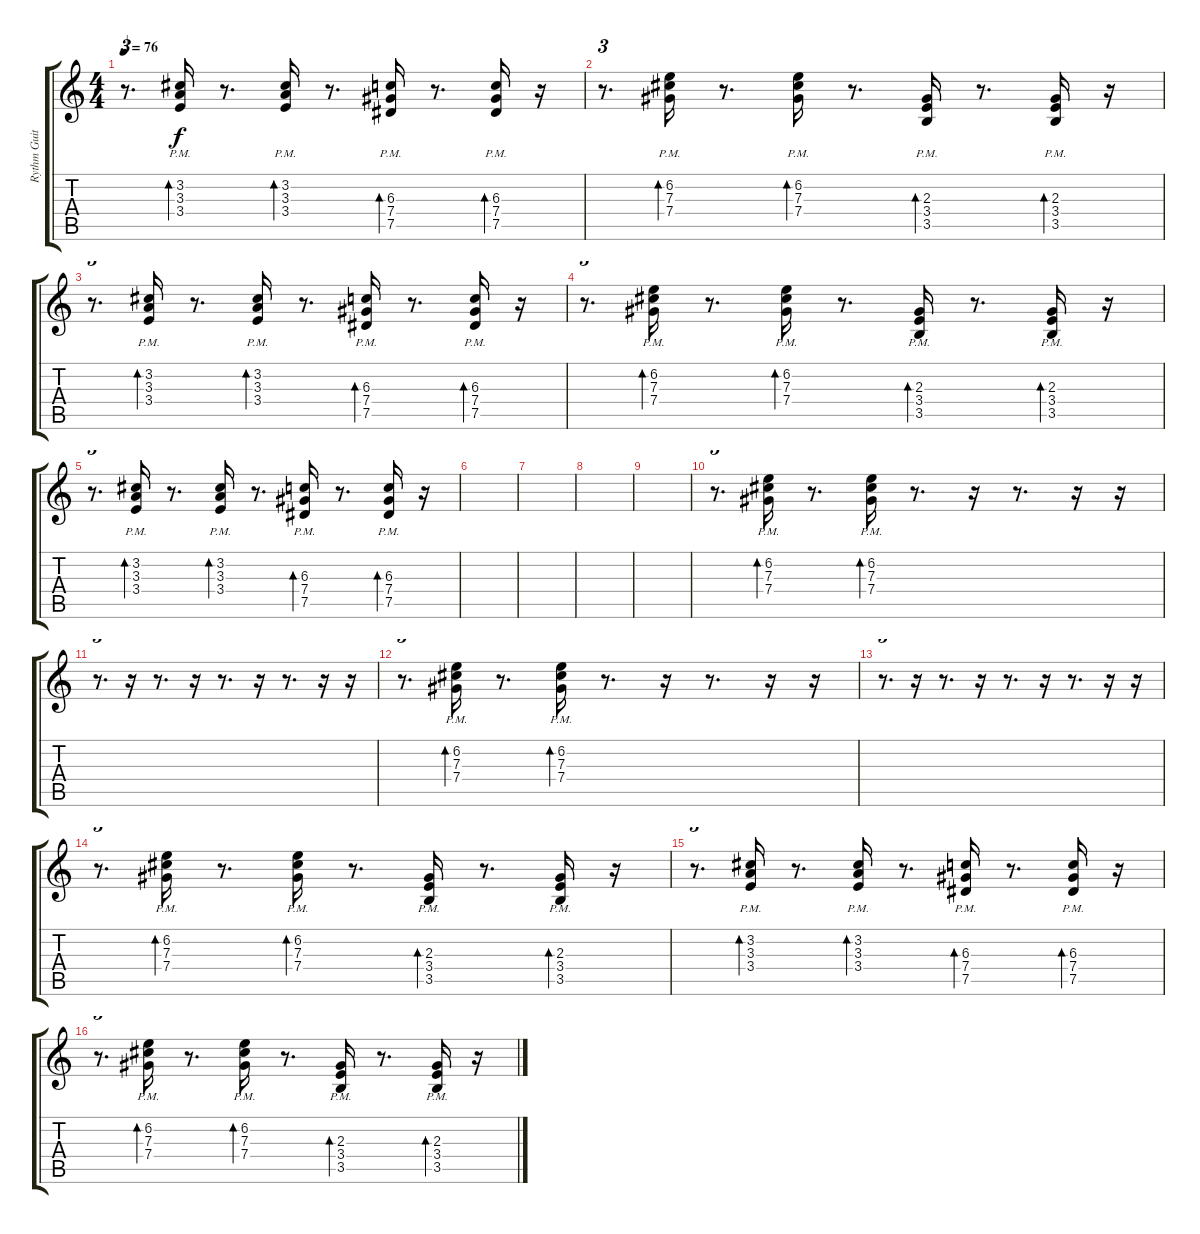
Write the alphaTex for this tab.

\track ("Rythm Guitar" "Rythm Guit") {instrument electricguitarclean}
\staff {score tabs}
\tuning (Eb4 Bb3 Gb3 Db3 Ab2 Eb2) {hide}
\ts (4 4)
\tempo 76
\clef g2
\ks c
r.8{d tu (3 2) dy f} (3.2 3.3{pm} 3.4{pm}).16{bd 60} r.8{d} (3.2 3.3 3.4{pm}).16{bd 60} r.8{d} (6.3 7.4{pm} 7.5{pm}).16{bd 60} r.8{d} (6.3 7.4{pm} 7.5).16{bd 60} r.16 |
r.8{d tu (3 2)} (6.2 7.3{pm} 7.4{pm}).16{bd 60} r.8{d} (6.2 7.3 7.4{pm}).16{bd 60} r.8{d} (2.3 3.4{pm} 3.5).16{bd 60} r.8{d} (2.3{pm} 3.4{pm} 3.5).16{bd 60} r.16 |
r.8{d tu (3 2)} (3.2 3.3{pm} 3.4{pm}).16{bd 60} r.8{d} (3.2 3.3 3.4{pm}).16{bd 60} r.8{d} (6.3 7.4{pm} 7.5{pm}).16{bd 60} r.8{d} (6.3 7.4{pm} 7.5).16{bd 60} r.16 |
r.8{d tu (3 2)} (6.2 7.3{pm} 7.4{pm}).16{bd 60} r.8{d} (6.2 7.3 7.4{pm}).16{bd 60} r.8{d} (2.3 3.4{pm} 3.5).16{bd 60} r.8{d} (2.3{pm} 3.4{pm} 3.5).16{bd 60} r.16 |
r.8{d tu (3 2)} (3.2 3.3{pm} 3.4{pm}).16{bd 60} r.8{d} (3.2 3.3 3.4{pm}).16{bd 60} r.8{d} (6.3 7.4{pm} 7.5{pm}).16{bd 60} r.8{d} (6.3 7.4{pm} 7.5).16{bd 60} r.16 |
|
|
|
|
r.8{d tu (3 2)} (6.2 7.3{pm} 7.4{pm}).16{bd 60} r.8{d} (6.2 7.3 7.4{pm}).16{bd 60} r.8{d} r.16 r.8{d} r.16 r.16 |
r.8{d tu (3 2)} r.16 r.8{d} r.16 r.8{d} r.16 r.8{d} r.16 r.16 |
r.8{d tu (3 2)} (6.2 7.3{pm} 7.4{pm}).16{bd 60} r.8{d} (6.2 7.3 7.4{pm}).16{bd 60} r.8{d} r.16 r.8{d} r.16 r.16 |
r.8{d tu (3 2)} r.16 r.8{d} r.16 r.8{d} r.16 r.8{d} r.16 r.16 |
r.8{d tu (3 2)} (6.2 7.3{pm} 7.4{pm}).16{bd 60} r.8{d} (6.2 7.3 7.4{pm}).16{bd 60} r.8{d} (2.3 3.4{pm} 3.5).16{bd 60} r.8{d} (2.3{pm} 3.4{pm} 3.5).16{bd 60} r.16 |
r.8{d tu (3 2)} (3.2 3.3{pm} 3.4{pm}).16{bd 60} r.8{d} (3.2 3.3 3.4{pm}).16{bd 60} r.8{d} (6.3 7.4{pm} 7.5{pm}).16{bd 60} r.8{d} (6.3 7.4{pm} 7.5).16{bd 60} r.16 |
r.8{d tu (3 2)} (6.2 7.3{pm} 7.4{pm}).16{bd 60} r.8{d} (6.2 7.3 7.4{pm}).16{bd 60} r.8{d} (2.3 3.4{pm} 3.5).16{bd 60} r.8{d} (2.3{pm} 3.4{pm} 3.5).16{bd 60} r.16
